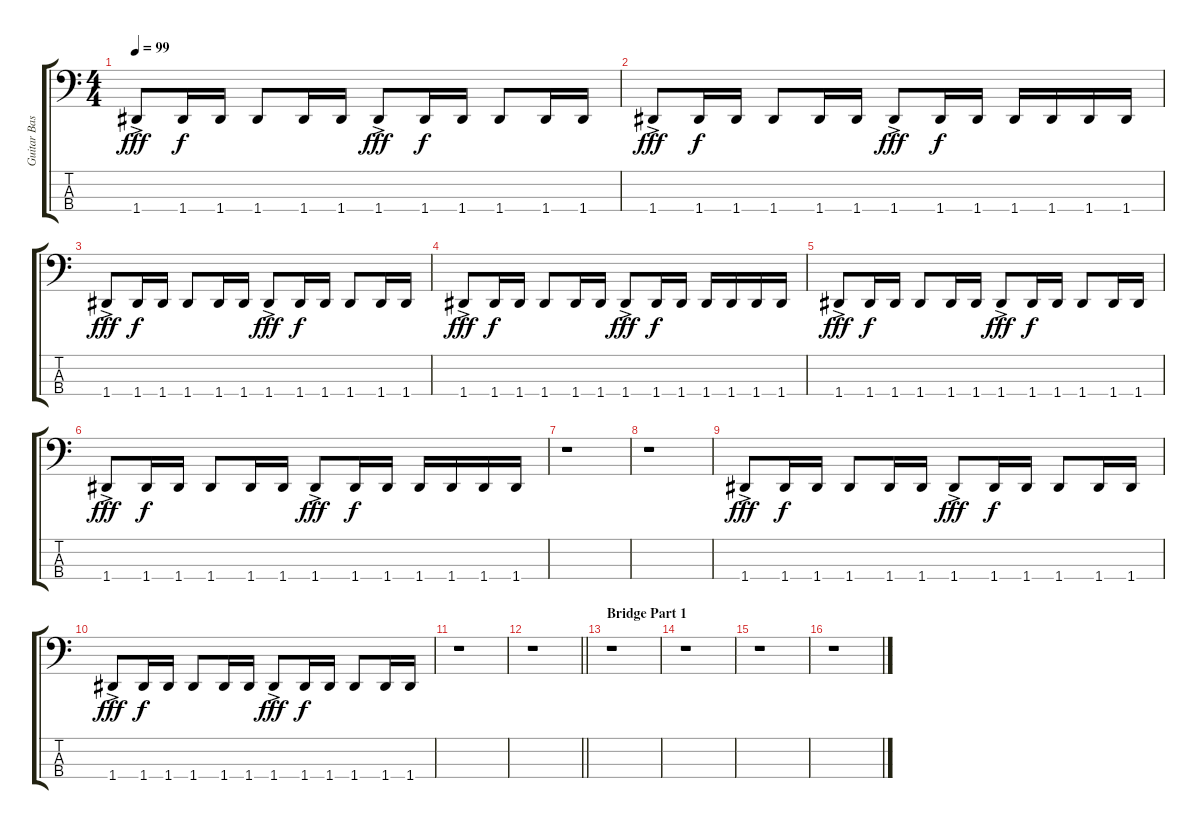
\track ("Guitar Bass 2" "Guitar Bas") {instrument electricbassfinger}
\staff {score tabs}
\tuning (F2 C2 G1 D1) {hide}
\ts (4 4)
\tempo 99
\clef f4
\ks c
1.4{ac}.8{dy fff} 1.4.16{dy f} 1.4.16 1.4.8 1.4.16 1.4.16 1.4{ac}.8{dy fff} 1.4.16{dy f} 1.4.16 1.4.8 1.4.16 1.4.16 |
1.4{ac}.8{dy fff} 1.4.16{dy f} 1.4.16 1.4.8 1.4.16 1.4.16 1.4{ac}.8{dy fff} 1.4.16{dy f} 1.4.16 1.4.16 1.4.16 1.4.16 1.4.16 |
1.4{ac}.8{dy fff} 1.4.16{dy f} 1.4.16 1.4.8 1.4.16 1.4.16 1.4{ac}.8{dy fff} 1.4.16{dy f} 1.4.16 1.4.8 1.4.16 1.4.16 |
1.4{ac}.8{dy fff} 1.4.16{dy f} 1.4.16 1.4.8 1.4.16 1.4.16 1.4{ac}.8{dy fff} 1.4.16{dy f} 1.4.16 1.4.16 1.4.16 1.4.16 1.4.16 |
1.4{ac}.8{dy fff} 1.4.16{dy f} 1.4.16 1.4.8 1.4.16 1.4.16 1.4{ac}.8{dy fff} 1.4.16{dy f} 1.4.16 1.4.8 1.4.16 1.4.16 |
1.4{ac}.8{dy fff} 1.4.16{dy f} 1.4.16 1.4.8 1.4.16 1.4.16 1.4{ac}.8{dy fff} 1.4.16{dy f} 1.4.16 1.4.16 1.4.16 1.4.16 1.4.16 |
r.1 |
r.1 |
1.4{ac}.8{dy fff} 1.4.16{dy f} 1.4.16 1.4.8 1.4.16 1.4.16 1.4{ac}.8{dy fff} 1.4.16{dy f} 1.4.16 1.4.8 1.4.16 1.4.16 |
1.4{ac}.8{dy fff} 1.4.16{dy f} 1.4.16 1.4.8 1.4.16 1.4.16 1.4{ac}.8{dy fff} 1.4.16{dy f} 1.4.16 1.4.8 1.4.16 1.4.16 |
r.1 |
\barLineRight lightlight
r.1 |
\section ("" "Bridge Part 1")
r.1 |
r.1 |
r.1 |
r.1
